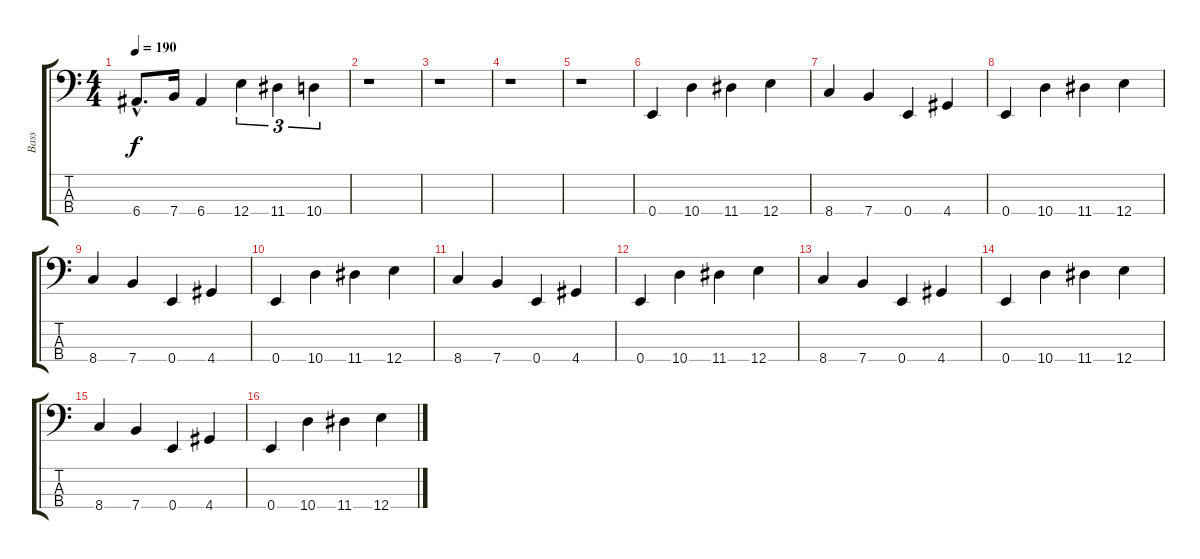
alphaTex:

\track ("Bass" "Bass") {instrument electricbasspick}
\staff {score tabs}
\tuning (G2 D2 A1 E1) {hide}
\ts (4 4)
\tempo 190
\clef f4
\ks c
6.4{hac}.8{d dy f} 7.4.16 6.4.4 12.4.4{tu (3 2)} 11.4.4{tu (3 2)} 10.4.4{tu (3 2)} |
r.1 |
r.1 |
r.1 |
r.1 |
0.4.4 10.4.4 11.4.4 12.4.4 |
8.4.4 7.4.4 0.4.4 4.4.4 |
0.4.4 10.4.4 11.4.4 12.4.4 |
8.4.4 7.4.4 0.4.4 4.4.4 |
0.4.4 10.4.4 11.4.4 12.4.4 |
8.4.4 7.4.4 0.4.4 4.4.4 |
0.4.4 10.4.4 11.4.4 12.4.4 |
8.4.4 7.4.4 0.4.4 4.4.4 |
0.4.4 10.4.4 11.4.4 12.4.4 |
8.4.4 7.4.4 0.4.4 4.4.4 |
0.4.4 10.4.4 11.4.4 12.4.4
